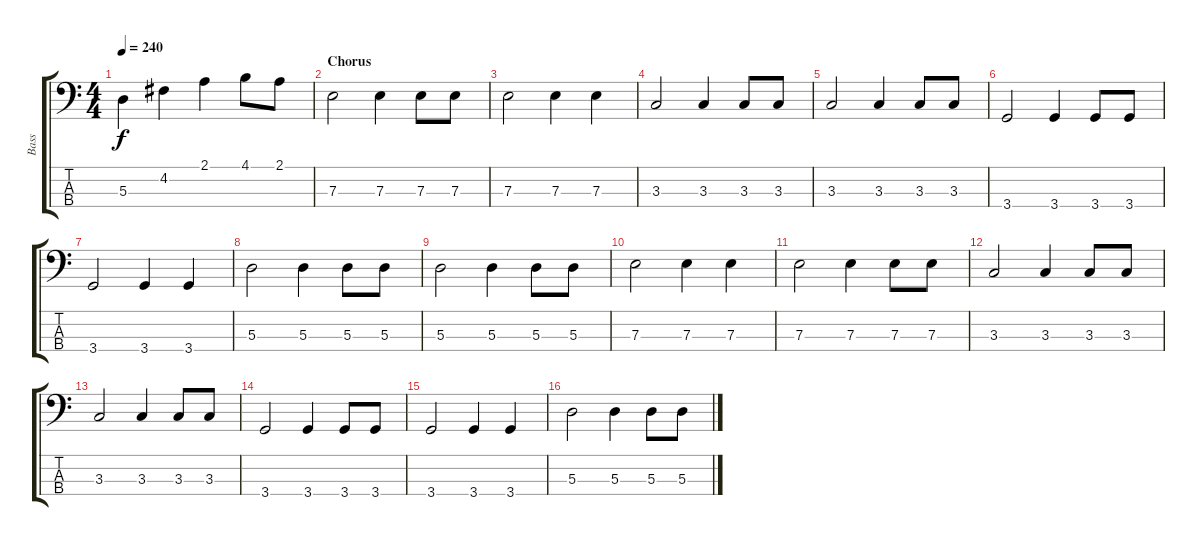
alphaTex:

\track ("Bass" "Bass") {instrument electricbasspick}
\staff {score tabs}
\tuning (G2 D2 A1 E1) {hide}
\ts (4 4)
\tempo 240
\clef f4
\ks c
5.3.4{dy f} 4.2.4 2.1.4 4.1.8 2.1.8 |
\section ("" "Chorus")
7.3.2 7.3.4 7.3.8 7.3.8 |
7.3.2 7.3.4 7.3.4 |
3.3.2 3.3.4 3.3.8 3.3.8 |
3.3.2 3.3.4 3.3.8 3.3.8 |
3.4.2 3.4.4 3.4.8 3.4.8 |
3.4.2 3.4.4 3.4.4 |
5.3.2 5.3.4 5.3.8 5.3.8 |
5.3.2 5.3.4 5.3.8 5.3.8 |
7.3.2 7.3.4 7.3.4 |
7.3.2 7.3.4 7.3.8 7.3.8 |
3.3.2 3.3.4 3.3.8 3.3.8 |
3.3.2 3.3.4 3.3.8 3.3.8 |
3.4.2 3.4.4 3.4.8 3.4.8 |
3.4.2 3.4.4 3.4.4 |
5.3.2 5.3.4 5.3.8 5.3.8
